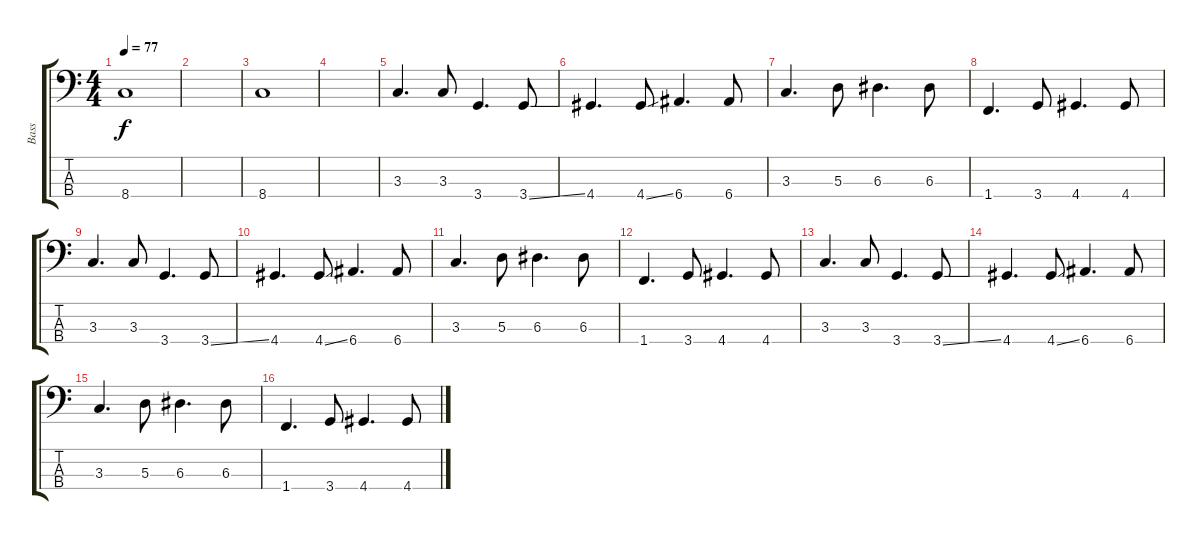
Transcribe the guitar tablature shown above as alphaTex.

\track ("Bass" "Bass") {instrument electricbassfinger}
\staff {score tabs}
\tuning (G2 D2 A1 E1) {hide}
\ts (4 4)
\tempo 77
\clef f4
\ks c
8.4.1{dy f} |
|
8.4.1 |
|
3.3.4{d} 3.3.8 3.4.4{d} 3.4{ss}.8 |
4.4.4{d} 4.4{ss}.8 6.4.4{d} 6.4.8 |
3.3.4{d} 5.3.8 6.3.4{d} 6.3.8 |
1.4.4{d} 3.4.8 4.4.4{d} 4.4.8 |
3.3.4{d} 3.3.8 3.4.4{d} 3.4{ss}.8 |
4.4.4{d} 4.4{ss}.8 6.4.4{d} 6.4.8 |
3.3.4{d} 5.3.8 6.3.4{d} 6.3.8 |
1.4.4{d} 3.4.8 4.4.4{d} 4.4.8 |
3.3.4{d} 3.3.8 3.4.4{d} 3.4{ss}.8 |
4.4.4{d} 4.4{ss}.8 6.4.4{d} 6.4.8 |
3.3.4{d} 5.3.8 6.3.4{d} 6.3.8 |
1.4.4{d} 3.4.8 4.4.4{d} 4.4.8
